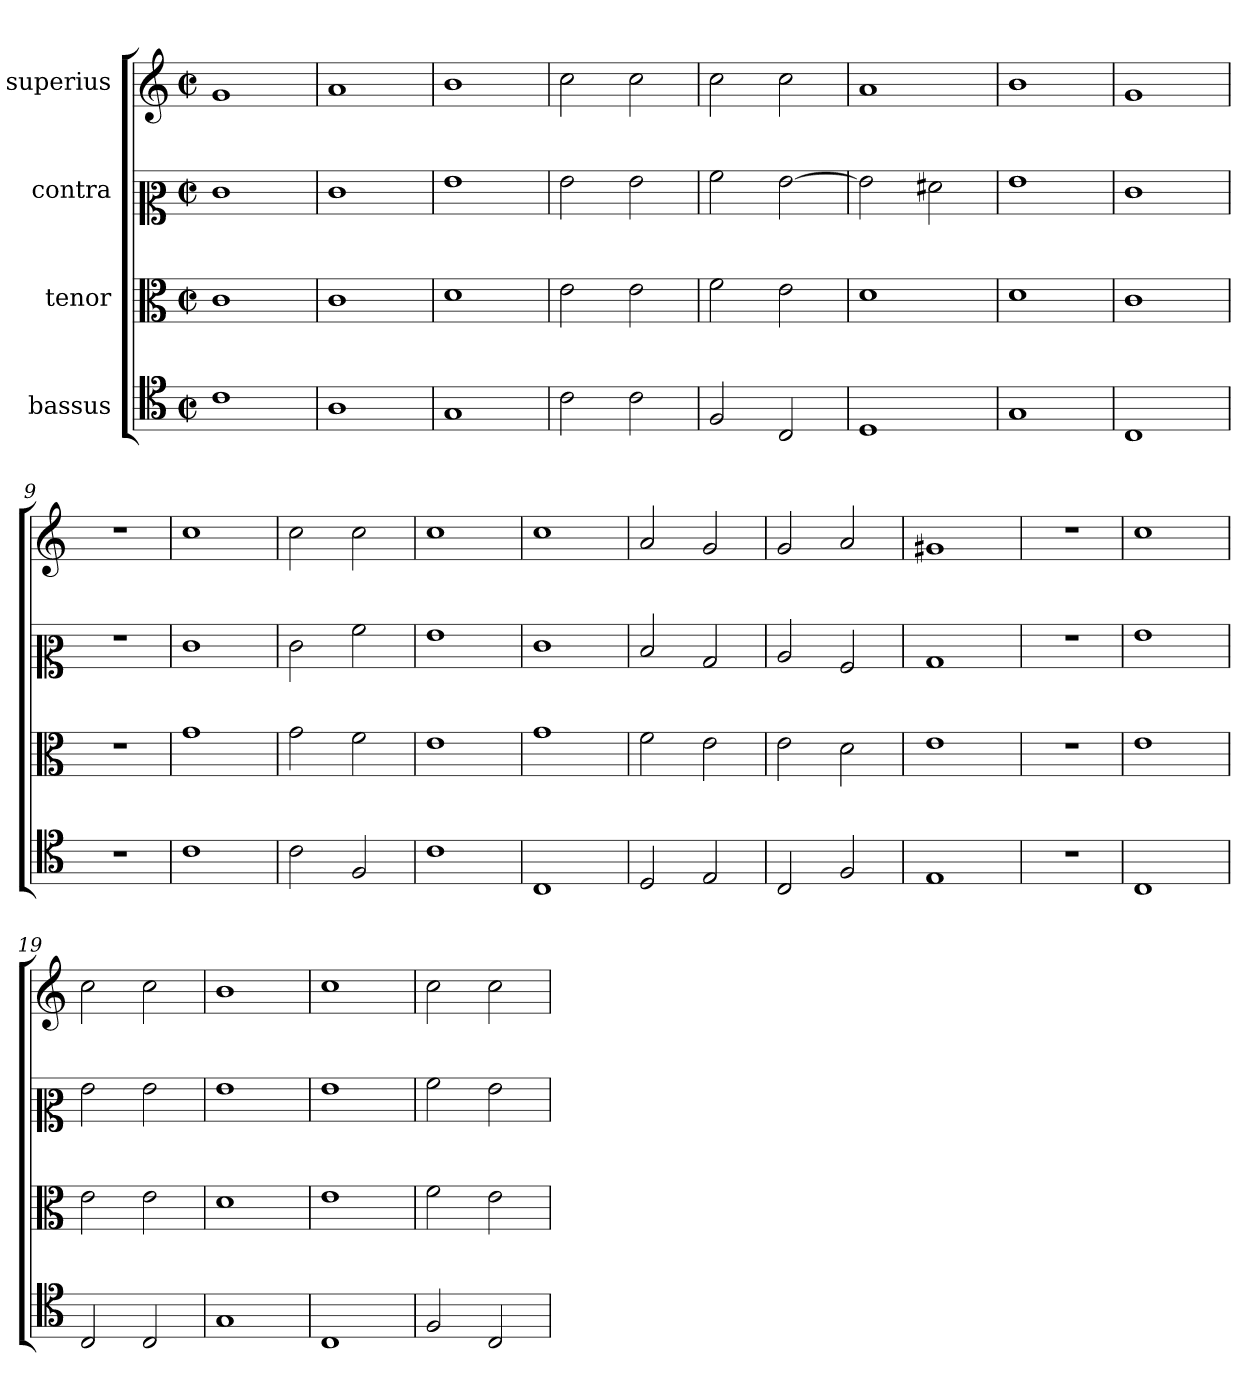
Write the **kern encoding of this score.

**kern	**kern	**kern	**kern
*part4	*part3	*part2	*part1
*staff4	*staff3	*staff2	*staff1
*I"bassus	*I"tenor	*I"contra	*I"superius
*clefC4	*clefC3	*clefC2	*clefG2
*M2/2	*M2/2	*M2/2	*M2/2
*met(c|)	*met(c|)	*met(c|)	*met(c|)
=1	=1	=1	=1
1c	1c	1e	1g
=2	=2	=2	=2
1A	1c	1e	1a
=3	=3	=3	=3
1G	1d	1g	1b
=4	=4	=4	=4
2c	2e	2g	2cc
2c	2e	2g	2cc
=5	=5	=5	=5
2F	2f	2a	2cc
2C	2e	[2g	2cc
=6	=6	=6	=6
1D	1d	2g]	1a
.	.	2f#X	.
=7	=7	=7	=7
1G	1d	1g	1b
=8	=8	=8	=8
1C	1c	1e	1g
=9	=9	=9	=9
1r	1r	1r	1r
=10	=10	=10	=10
1c	1g	1e	1cc
=11	=11	=11	=11
2c	2g	2e	2cc
2F	2f	2a	2cc
=12	=12	=12	=12
1c	1e	1g	1cc
=13	=13	=13	=13
1C	1g	1e	1cc
=14	=14	=14	=14
2D	2f	2d	2a
2E	2e	2B	2g
=15	=15	=15	=15
2C	2e	2c	2g
2F	2d	2A	2a
=16	=16	=16	=16
1E	1e	1B	1g#X
=17	=17	=17	=17
1r	1r	1r	1r
=18	=18	=18	=18
1C	1e	1g	1cc
=19	=19	=19	=19
2C	2e	2g	2cc
2C	2e	2g	2cc
=20	=20	=20	=20
1G	1d	1g	1b
=21	=21	=21	=21
1C	1e	1g	1cc
=22	=22	=22	=22
2F	2f	2a	2cc
2C	2e	2g	2cc
=	=	=	=
*-	*-	*-	*-
